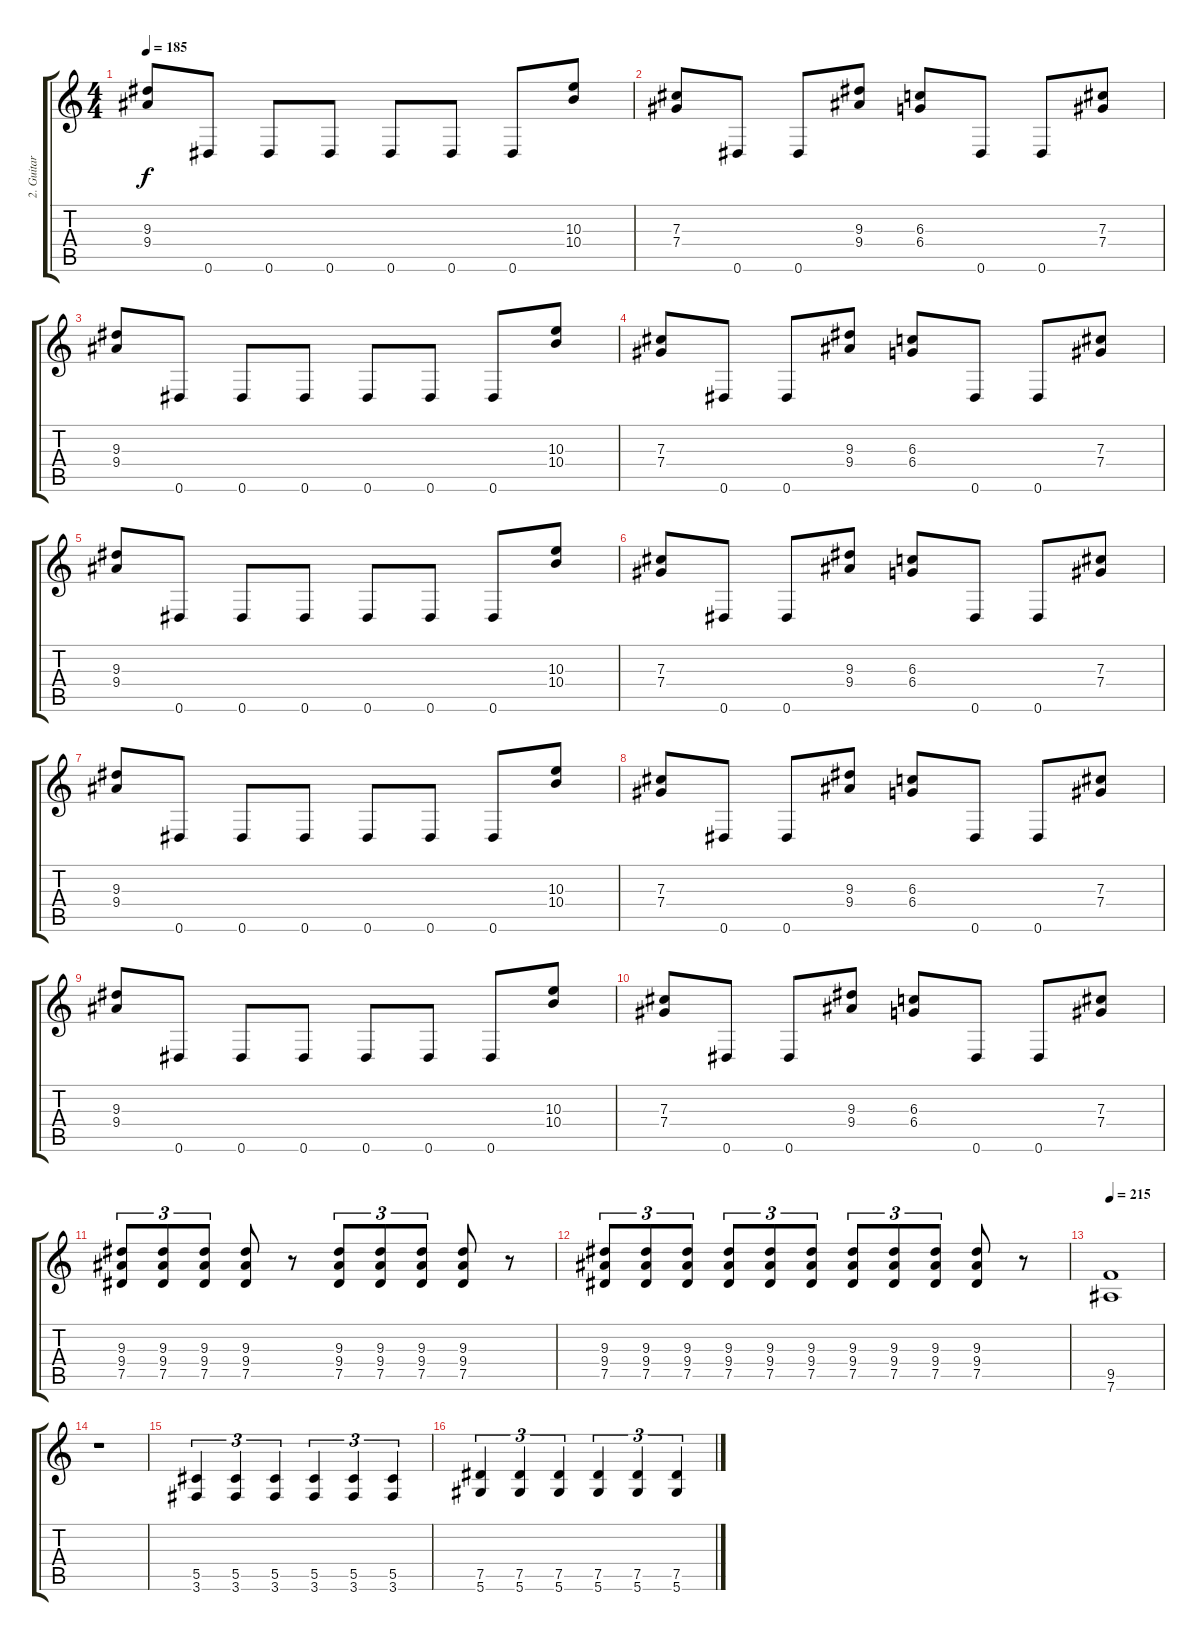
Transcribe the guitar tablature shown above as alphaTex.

\track ("2. Guitar" "2. Guitar") {instrument distortionguitar}
\staff {score tabs}
\tuning (Eb4 Bb3 Gb3 Db3 Ab2 Eb2) {hide}
\ts (4 4)
\tempo 185
\clef g2
\ks c
(9.3 9.4).8{dy f} 0.6.8 0.6.8 0.6.8 0.6.8 0.6.8 0.6.8 (10.3 10.4).8 |
(7.3 7.4).8 0.6.8 0.6.8 (9.3 9.4).8 (6.3 6.4).8 0.6.8 0.6.8 (7.3 7.4).8 |
(9.3 9.4).8 0.6.8 0.6.8 0.6.8 0.6.8 0.6.8 0.6.8 (10.3 10.4).8 |
(7.3 7.4).8 0.6.8 0.6.8 (9.3 9.4).8 (6.3 6.4).8 0.6.8 0.6.8 (7.3 7.4).8 |
(9.3 9.4).8 0.6.8 0.6.8 0.6.8 0.6.8 0.6.8 0.6.8 (10.3 10.4).8 |
(7.3 7.4).8 0.6.8 0.6.8 (9.3 9.4).8 (6.3 6.4).8 0.6.8 0.6.8 (7.3 7.4).8 |
(9.3 9.4).8 0.6.8 0.6.8 0.6.8 0.6.8 0.6.8 0.6.8 (10.3 10.4).8 |
(7.3 7.4).8 0.6.8 0.6.8 (9.3 9.4).8 (6.3 6.4).8 0.6.8 0.6.8 (7.3 7.4).8 |
(9.3 9.4).8 0.6.8 0.6.8 0.6.8 0.6.8 0.6.8 0.6.8 (10.3 10.4).8 |
(7.3 7.4).8 0.6.8 0.6.8 (9.3 9.4).8 (6.3 6.4).8 0.6.8 0.6.8 (7.3 7.4).8 |
(9.3 9.4 7.5).8{tu (3 2)} (9.3 9.4 7.5).8{tu (3 2)} (9.3 9.4 7.5).8{tu (3 2)} (9.3 9.4 7.5).8 r.8 (9.3 9.4 7.5).8{tu (3 2)} (9.3 9.4 7.5).8{tu (3 2)} (9.3 9.4 7.5).8{tu (3 2)} (9.3 9.4 7.5).8 r.8 |
(9.3 9.4 7.5).8{tu (3 2)} (9.3 9.4 7.5).8{tu (3 2)} (9.3 9.4 7.5).8{tu (3 2)} (9.3 9.4 7.5).8{tu (3 2)} (9.3 9.4 7.5).8{tu (3 2)} (9.3 9.4 7.5).8{tu (3 2)} (9.3 9.4 7.5).8{tu (3 2)} (9.3 9.4 7.5).8{tu (3 2)} (9.3 9.4 7.5).8{tu (3 2)} (9.3 9.4 7.5).8 r.8 |
\tempo 215
(9.5 7.6).1 |
r.1 |
(5.5 3.6).4{tu (3 2)} (5.5 3.6).4{tu (3 2)} (5.5 3.6).4{tu (3 2)} (5.5 3.6).4{tu (3 2)} (5.5 3.6).4{tu (3 2)} (5.5 3.6).4{tu (3 2)} |
(7.5 5.6).4{tu (3 2)} (7.5 5.6).4{tu (3 2)} (7.5 5.6).4{tu (3 2)} (7.5 5.6).4{tu (3 2)} (7.5 5.6).4{tu (3 2)} (7.5 5.6).4{tu (3 2)}
